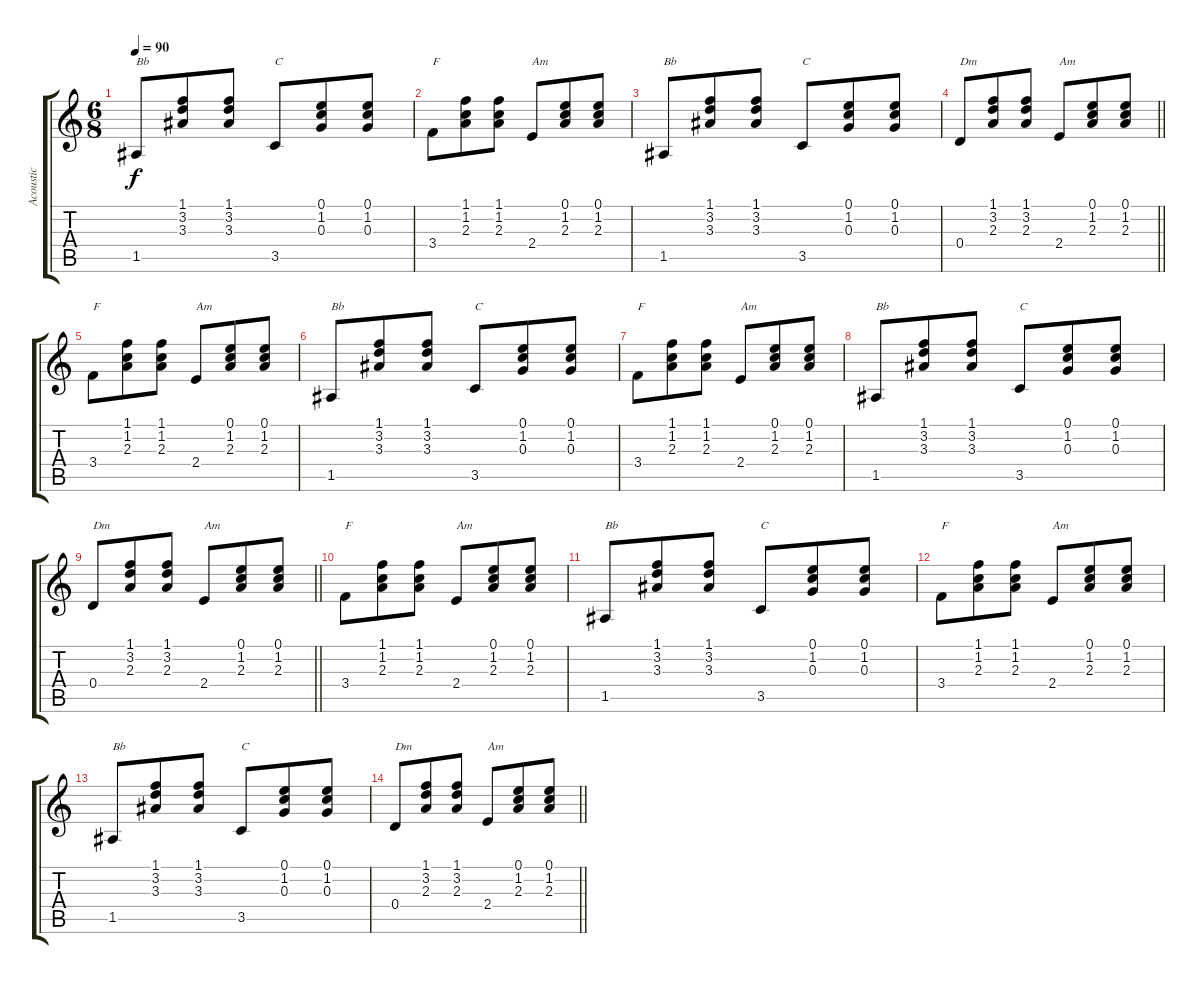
\track ("Acoustic" "Acoustic") {instrument acousticguitarsteel}
\staff {score tabs}
\tuning (E4 B3 G3 D3 A2 E2) {hide}
\ts (6 8)
\tempo 90
\clef g2
\ks c
1.5.8{txt "Bb" dy f} (1.1 3.2 3.3).8 (1.1 3.2 3.3).8 3.5.8{txt "C"} (0.1 1.2 0.3).8 (0.1 1.2 0.3).8 |
3.4.8{txt "F"} (1.1 1.2 2.3).8 (1.1 1.2 2.3).8 2.4.8{txt "Am"} (0.1 1.2 2.3).8 (0.1 1.2 2.3).8 |
1.5.8{txt "Bb"} (1.1 3.2 3.3).8 (1.1 3.2 3.3).8 3.5.8{txt "C"} (0.1 1.2 0.3).8 (0.1 1.2 0.3).8 |
\barLineRight lightlight
0.4.8{txt "Dm"} (1.1 3.2 2.3).8 (1.1 3.2 2.3).8 2.4.8{txt "Am"} (0.1 1.2 2.3).8 (0.1 1.2 2.3).8 |
3.4.8{txt "F"} (1.1 1.2 2.3).8 (1.1 1.2 2.3).8 2.4.8{txt "Am"} (0.1 1.2 2.3).8 (0.1 1.2 2.3).8 |
1.5.8{txt "Bb"} (1.1 3.2 3.3).8 (1.1 3.2 3.3).8 3.5.8{txt "C"} (0.1 1.2 0.3).8 (0.1 1.2 0.3).8 |
3.4.8{txt "F"} (1.1 1.2 2.3).8 (1.1 1.2 2.3).8 2.4.8{txt "Am"} (0.1 1.2 2.3).8 (0.1 1.2 2.3).8 |
1.5.8{txt "Bb"} (1.1 3.2 3.3).8 (1.1 3.2 3.3).8 3.5.8{txt "C"} (0.1 1.2 0.3).8 (0.1 1.2 0.3).8 |
\barLineRight lightlight
0.4.8{txt "Dm"} (1.1 3.2 2.3).8 (1.1 3.2 2.3).8 2.4.8{txt "Am"} (0.1 1.2 2.3).8 (0.1 1.2 2.3).8 |
3.4.8{txt "F"} (1.1 1.2 2.3).8 (1.1 1.2 2.3).8 2.4.8{txt "Am"} (0.1 1.2 2.3).8 (0.1 1.2 2.3).8 |
1.5.8{txt "Bb"} (1.1 3.2 3.3).8 (1.1 3.2 3.3).8 3.5.8{txt "C"} (0.1 1.2 0.3).8 (0.1 1.2 0.3).8 |
3.4.8{txt "F"} (1.1 1.2 2.3).8 (1.1 1.2 2.3).8 2.4.8{txt "Am"} (0.1 1.2 2.3).8 (0.1 1.2 2.3).8 |
1.5.8{txt "Bb"} (1.1 3.2 3.3).8 (1.1 3.2 3.3).8 3.5.8{txt "C"} (0.1 1.2 0.3).8 (0.1 1.2 0.3).8 |
\barLineRight lightlight
0.4.8{txt "Dm"} (1.1 3.2 2.3).8 (1.1 3.2 2.3).8 2.4.8{txt "Am"} (0.1 1.2 2.3).8 (0.1 1.2 2.3).8
